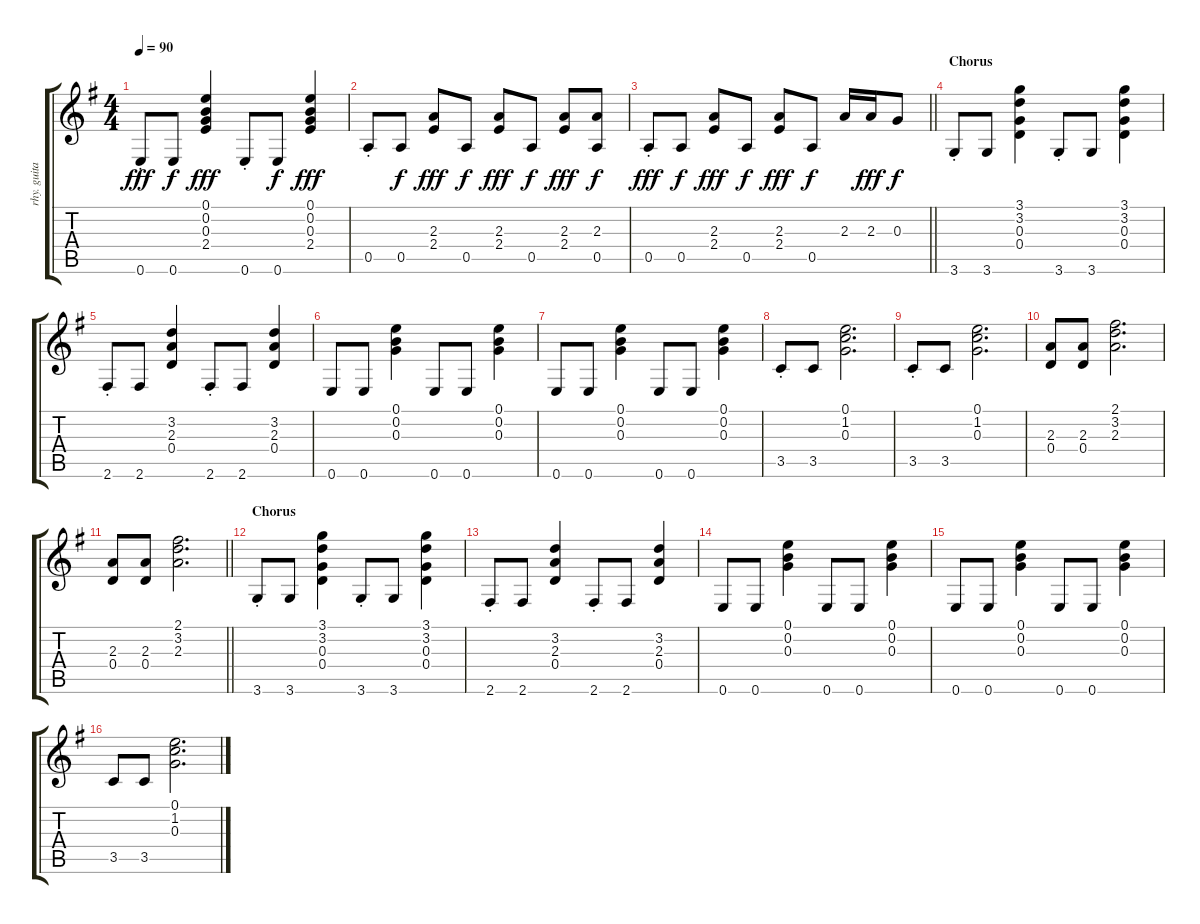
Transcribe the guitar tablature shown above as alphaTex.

\track ("rhy. guitar right" "rhy. guita") {instrument distortionguitar}
\staff {score tabs}
\tuning (E4 B3 G3 D3 A2 E2) {hide}
\ts (4 4)
\tempo 90
\clef g2
\ks g
0.6{st}.8{dy fff} 0.6.8{dy f} (0.1 0.2 0.3 2.4).4{dy fff} 0.6{st}.8 0.6.8{dy f} (0.1 0.2 0.3 2.4).4{dy fff} |
0.5{st}.8 0.5.8{dy f} (2.3 2.4).8{dy fff} 0.5.8{dy f} (2.3 2.4).8{dy fff} 0.5.8{dy f} (2.3 2.4).8{dy fff} (2.3 0.5).8{dy f} |
\barLineRight lightlight
0.5{st}.8{dy fff} 0.5.8{dy f} (2.3 2.4).8{dy fff} 0.5.8{dy f} (2.3 2.4).8{dy fff} 0.5.8{dy f} 2.3.16 2.3.16{dy fff} 0.3.8{dy f} |
\section ("" "Chorus")
3.6{st}.8 3.6.8 (3.1 3.2 0.3 0.4).4 3.6{st}.8 3.6.8 (3.1 3.2 0.3 0.4).4 |
2.6{st}.8 2.6.8 (3.2 2.3 0.4).4 2.6{st}.8 2.6.8 (3.2 2.3 0.4).4 |
0.6.8 0.6.8 (0.1 0.2 0.3).4 0.6.8 0.6.8 (0.1 0.2 0.3).4 |
0.6.8 0.6.8 (0.1 0.2 0.3).4 0.6.8 0.6.8 (0.1 0.2 0.3).4 |
3.5{st}.8 3.5.8 (0.1 1.2 0.3).2{d} |
3.5{st}.8 3.5.8 (0.1 1.2 0.3).2{d} |
(2.3 0.4).8 (2.3 0.4).8 (2.1 3.2 2.3).2{d} |
\barLineRight lightlight
(2.3 0.4).8 (2.3 0.4).8 (2.1 3.2 2.3).2{d} |
\section ("" "Chorus")
3.6{st}.8 3.6.8 (3.1 3.2 0.3 0.4).4 3.6{st}.8 3.6.8 (3.1 3.2 0.3 0.4).4 |
2.6{st}.8 2.6.8 (3.2 2.3 0.4).4 2.6{st}.8 2.6.8 (3.2 2.3 0.4).4 |
0.6.8 0.6.8 (0.1 0.2 0.3).4 0.6.8 0.6.8 (0.1 0.2 0.3).4 |
0.6.8 0.6.8 (0.1 0.2 0.3).4 0.6.8 0.6.8 (0.1 0.2 0.3).4 |
3.5.8 3.5.8 (0.1 1.2 0.3).2{d}
